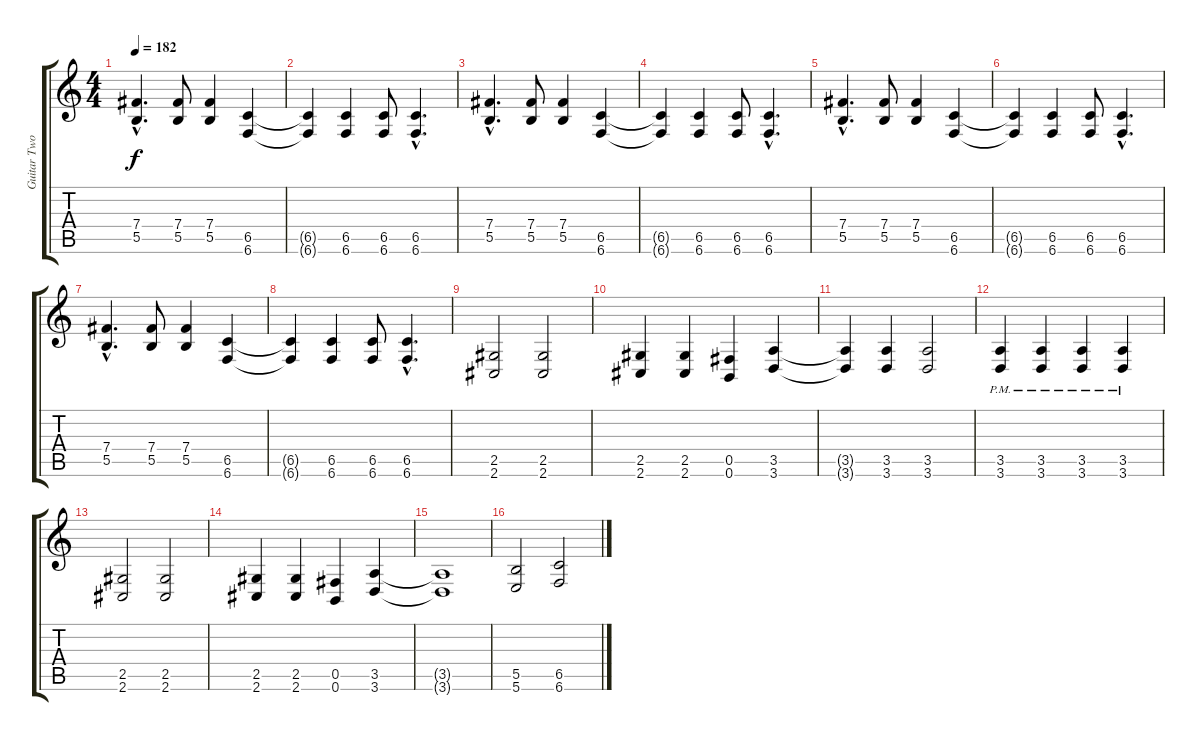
\track ("Guitar Two" "Guitar Two") {instrument distortionguitar}
\staff {score tabs}
\tuning (Db4 Ab3 E3 B2 Gb2 B1) {hide}
\ts (4 4)
\tempo 182
\clef g2
\ks c
(7.4{hac} 5.5{hac}).4{d dy f} (7.4 5.5).8 (7.4 5.5).4 (6.5 6.6).4 |
(6.5{t} 6.6{t}).4 (6.5 6.6).4 (6.5 6.6).8 (6.5{hac} 6.6{hac}).4{d} |
(7.4{hac} 5.5{hac}).4{d} (7.4 5.5).8 (7.4 5.5).4 (6.5 6.6).4 |
(6.5{t} 6.6{t}).4 (6.5 6.6).4 (6.5 6.6).8 (6.5{hac} 6.6{hac}).4{d} |
(7.4{hac} 5.5{hac}).4{d} (7.4 5.5).8 (7.4 5.5).4 (6.5 6.6).4 |
(6.5{t} 6.6{t}).4 (6.5 6.6).4 (6.5 6.6).8 (6.5{hac} 6.6{hac}).4{d} |
(7.4{hac} 5.5{hac}).4{d} (7.4 5.5).8 (7.4 5.5).4 (6.5 6.6).4 |
(6.5{t} 6.6{t}).4 (6.5 6.6).4 (6.5 6.6).8 (6.5{hac} 6.6{hac}).4{d} |
(2.5 2.6).2 (2.5 2.6).2 |
(2.5 2.6).4 (2.5 2.6).4 (0.5 0.6).4 (3.5 3.6).4 |
(3.5{t} 3.6{t}).4 (3.5 3.6).4 (3.5 3.6).2 |
(3.5{pm} 3.6{pm}).4 (3.5{pm} 3.6{pm}).4 (3.5{pm} 3.6{pm}).4 (3.5{pm} 3.6{pm}).4 |
(2.5 2.6).2 (2.5 2.6).2 |
(2.5 2.6).4 (2.5 2.6).4 (0.5 0.6).4 (3.5 3.6).4 |
(3.5{t} 3.6{t}).1 |
(5.5 5.6).2 (6.5 6.6).2
